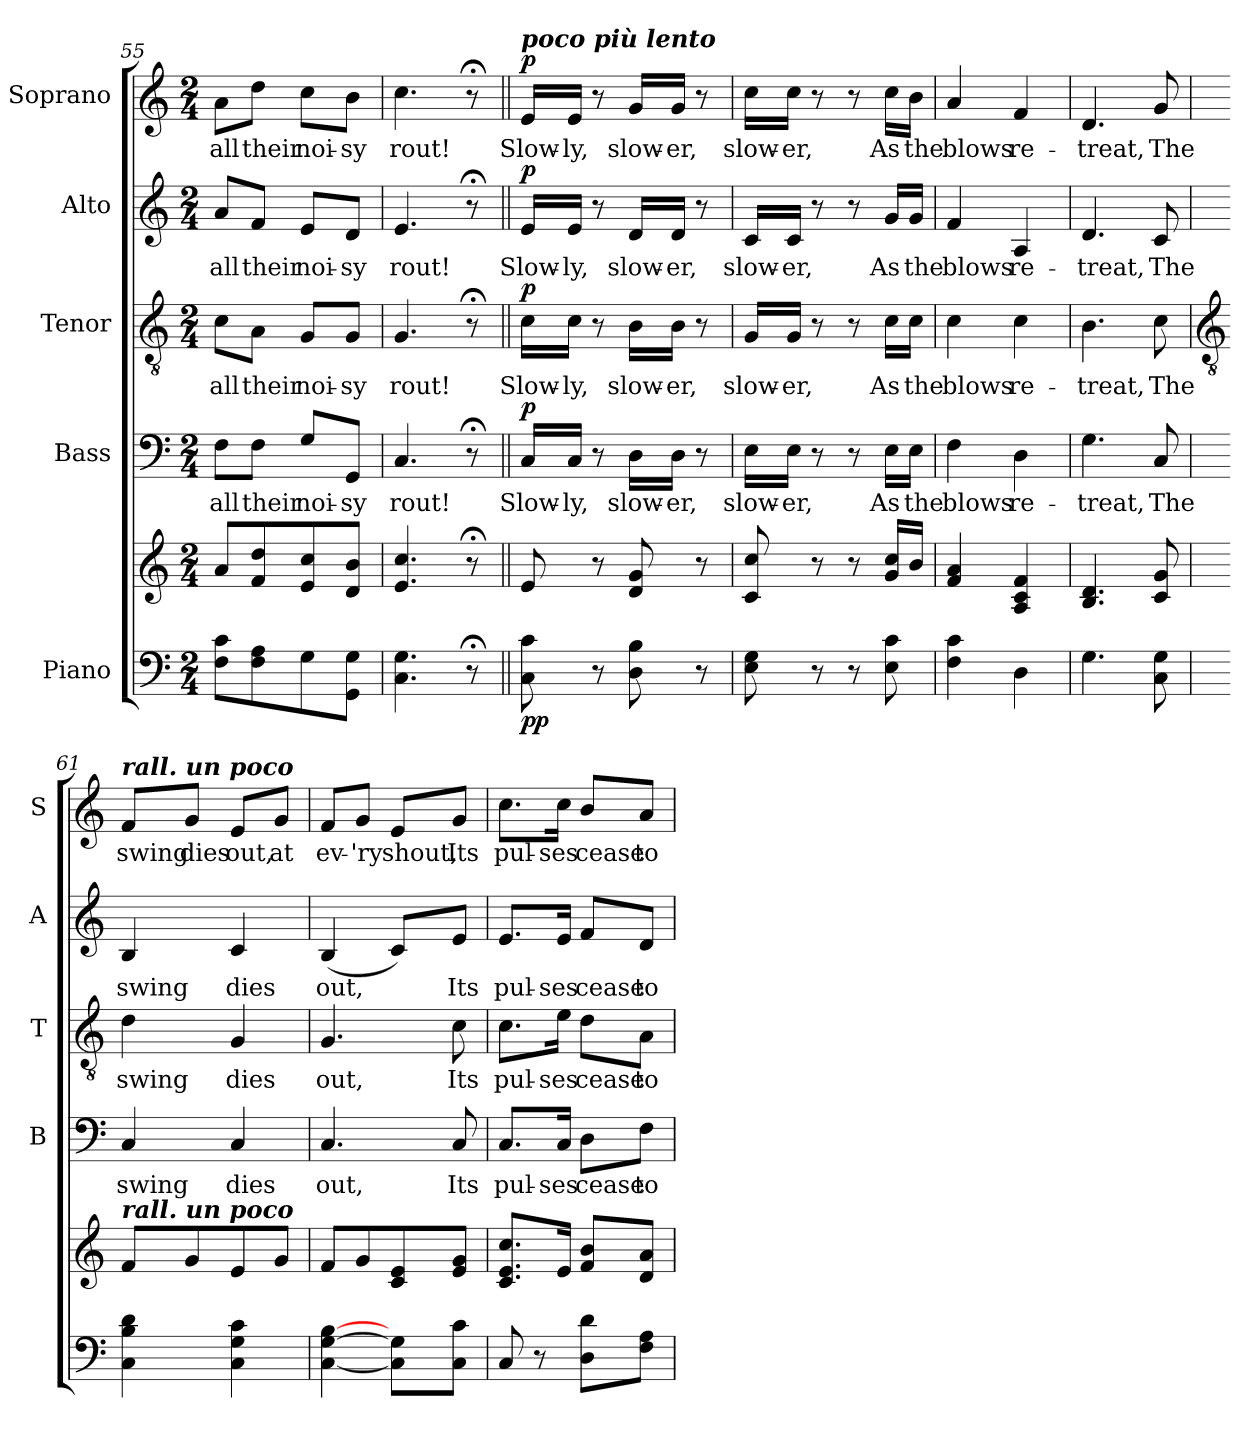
**kern	**kern	**dynam	**kern	**text	**dynam	**kern	**text	**dynam	**kern	**text	**dynam	**kern	**text	**dynam
*part5	*part5	*part5	*part4	*part4	*part4	*part3	*part3	*part3	*part2	*part2	*part2	*part1	*part1	*part1
*staff6	*staff5	*staff5/6	*staff4	*staff4	*staff4	*staff3	*staff3	*staff3	*staff2	*staff2	*staff2	*staff1	*staff1	*staff1
*I"Piano	*	*	*I"Bass	*	*	*I"Tenor	*	*	*I"Alto	*	*	*I"Soprano	*	*
*	*	*	*I'B	*	*	*I'T	*	*	*I'A	*	*	*I'S	*	*
*clefF4	*clefG2	*	*clefF4	*	*	*clefGv2	*	*	*clefG2	*	*	*clefG2	*	*
*k[]	*k[]	*	*k[]	*	*	*k[]	*	*	*k[]	*	*	*k[]	*	*
*C:	*C:	*	*C:	*	*	*C:	*	*	*C:	*	*	*C:	*	*
*M2/4	*M2/4	*	*M2/4	*	*	*M2/4	*	*	*M2/4	*	*	*M2/4	*	*
=55	=55	=55	=55	=55	=55	=55	=55	=55	=55	=55	=55	=55	=55	=55
!	!	!	!	!LO:LY:b	!	!	!LO:LY:b	!	!	!LO:LY:b	!	!	!LO:LY:b	!
8F 8cL	8aL	.	8F\L	all	.	8c\L	all	.	8a/L	all	.	8a\L	all	.
!	!	!	!	!LO:LY:b	!	!	!LO:LY:b	!	!	!LO:LY:b	!	!	!LO:LY:b	!
8F 8A	8f 8dd	.	8F\J	their	.	8A\J	their	.	8f/J	their	.	8dd\J	their	.
!	!	!	!	!LO:LY:b	!	!	!LO:LY:b	!	!	!LO:LY:b	!	!	!LO:LY:b	!
8G	8e 8cc	.	8G/L	noi-	.	8G/L	noi-	.	8e/L	noi-	.	8cc\L	noi-	.
!	!	!	!	!LO:LY:b	!	!	!LO:LY:b	!	!	!LO:LY:b	!	!	!LO:LY:b	!
8GG 8GJ	8d 8bJ	.	8GG/J	-sy	.	8G/J	-sy	.	8d/J	-sy	.	8b\J	-sy	.
=56	=56	=56	=56	=56	=56	=56	=56	=56	=56	=56	=56	=56	=56	=56
!	!	!	!	!LO:LY:b	!	!	!LO:LY:b	!	!	!LO:LY:b	!	!	!LO:LY:b	!
4.C 4.G	4.e 4.cc	.	4.C	rout!	.	4.G	rout!	.	4.e	rout!	.	4.cc	rout!	.
8r;<	8r;<	.	8r;<	.	.	8r;<	.	.	8r;<	.	.	8r;<	.	.
=57||	=57||	=57||	=57||	=57||	=57||	=57||	=57||	=57||	=57||	=57||	=57||	=57||	=57||	=57||
!	!	!	!	!	!	!	!	!	!	!	!	!LO:TX:a:Bi:t=poco più lento	!	!
!	!	!LO:DY:b=2	!	!LO:LY:b	!	!	!LO:LY:b	!	!	!LO:LY:b	!	!	!LO:LY:b	!
!	!	!LO:DY:n=1:b	!	!	!LO:DY:b	!	!	!LO:DY:b	!	!	!LO:DY:b	!	!	!LO:DY:b
8C 8c	8e	p p	16C/LL	Slow-	p	16c\LL	Slow-	p	16e/LL	Slow-	p	16e/LL	Slow-	p
!	!	!	!	!LO:LY:b	!	!	!LO:LY:b	!	!	!LO:LY:b	!	!	!LO:LY:b	!
.	.	.	16C/JJ	-ly,	.	16c\JJ	-ly,	.	16e/JJ	-ly,	.	16e/JJ	-ly,	.
8r	8r	.	8r	.	.	8r	.	.	8r	.	.	8r	.	.
!	!	!	!	!LO:LY:b	!	!	!LO:LY:b	!	!	!LO:LY:b	!	!	!LO:LY:b	!
8D 8B	8d 8g	.	16D\LL	slow-	.	16B\LL	slow-	.	16d/LL	slow-	.	16g/LL	slow-	.
!	!	!	!	!LO:LY:b	!	!	!LO:LY:b	!	!	!LO:LY:b	!	!	!LO:LY:b	!
.	.	.	16D\JJ	-er,	.	16B\JJ	-er,	.	16d/JJ	-er,	.	16g/JJ	-er,	.
8r	8r	.	8r	.	.	8r	.	.	8r	.	.	8r	.	.
=58	=58	=58	=58	=58	=58	=58	=58	=58	=58	=58	=58	=58	=58	=58
!	!	!	!	!LO:LY:b	!	!	!LO:LY:b	!	!	!LO:LY:b	!	!	!LO:LY:b	!
8E 8G	8c 8cc	.	16E\LL	slow-	.	16G/LL	slow-	.	16c/LL	slow-	.	16cc\LL	slow-	.
!	!	!	!	!LO:LY:b	!	!	!LO:LY:b	!	!	!LO:LY:b	!	!	!LO:LY:b	!
.	.	.	16E\JJ	-er,	.	16G/JJ	-er,	.	16c/JJ	-er,	.	16cc\JJ	-er,	.
8r	8r	.	8r	.	.	8r	.	.	8r	.	.	8r	.	.
8r	8r	.	8r	.	.	8r	.	.	8r	.	.	8r	.	.
!	!	!	!	!LO:LY:b	!	!	!LO:LY:b	!	!	!LO:LY:b	!	!	!LO:LY:b	!
8E 8c	16g 16ccLL	.	16E\LL	As	.	16c\LL	As	.	16g/LL	As	.	16cc\LL	As	.
!	!	!	!	!LO:LY:b	!	!	!LO:LY:b	!	!	!LO:LY:b	!	!	!LO:LY:b	!
.	16b/JJ	.	16E\JJ	the	.	16c\JJ	the	.	16g/JJ	the	.	16b\JJ	the	.
=59	=59	=59	=59	=59	=59	=59	=59	=59	=59	=59	=59	=59	=59	=59
!	!	!	!	!LO:LY:b	!	!	!LO:LY:b	!	!	!LO:LY:b	!	!	!LO:LY:b	!
4F 4c	4f 4a	.	4F	blows	.	4c	blows	.	4f	blows	.	4a	blows	.
!	!	!	!	!LO:LY:b	!	!	!LO:LY:b	!	!	!LO:LY:b	!	!	!LO:LY:b	!
4D	4A 4c 4f	.	4D	re-	.	4c	re-	.	4A	re-	.	4f	re-	.
=60	=60	=60	=60	=60	=60	=60	=60	=60	=60	=60	=60	=60	=60	=60
!	!	!	!	!LO:LY:b	!	!	!LO:LY:b	!	!	!LO:LY:b	!	!	!LO:LY:b	!
4.G	4.B 4.d	.	4.G	-treat,	.	4.B	-treat,	.	4.d	-treat,	.	4.d	-treat,	.
!	!	!	!	!LO:LY:b	!	!	!LO:LY:b	!	!	!LO:LY:b	!	!	!LO:LY:b	!
8C 8G	8c 8g	.	8C	The	.	8c	The	.	8c	The	.	8g	The	.
!!LO:LB:g=z
=61	=61	=61	=61	=61	=61	=61	=61	=61	=61	=61	=61	=61	=61	=61
*	*	*	*	*	*	*clefGv2	*	*	*	*	*	*	*	*
!	!	!	!	!	!	!	!	!	!	!	!	!LO:TX:a:Bi:t=rall. un poco	!	!
!	!LO:TX:a:Bi:t=rall. un poco	!	!	!	!	!	!	!	!	!	!	!	!	!
!	!	!	!	!LO:LY:b	!	!	!LO:LY:b	!	!	!LO:LY:b	!	!	!LO:LY:b	!
4C 4B 4d	8fL	.	4C	swing	.	4d	swing	.	4B	swing	.	8f/L	swing	.
!	!	!	!	!	!	!	!	!	!	!	!	!	!LO:LY:b	!
.	8g	.	.	.	.	.	.	.	.	.	.	8g/J	dies	.
!	!	!	!	!LO:LY:b	!	!	!LO:LY:b	!	!	!LO:LY:b	!	!	!LO:LY:b	!
4C 4G 4c	8e	.	4C	dies	.	4G	dies	.	4c	dies	.	8e/L	out,	.
!	!	!	!	!	!	!	!	!	!	!	!	!	!LO:LY:b	!
.	8gJ	.	.	.	.	.	.	.	.	.	.	8g/J	at	.
=62	=62	=62	=62	=62	=62	=62	=62	=62	=62	=62	=62	=62	=62	=62
!	!	!	!	!LO:LY:b	!	!	!LO:LY:b	!	!	!LO:LY:b	!	!	!LO:LY:b	!
[4C [4G [4B	8fL	.	4.C	out,	.	4.G	out,	.	(<4B	out,	.	8f/L	ev-	.
!	!	!	!	!	!	!	!	!	!	!	!	!	!LO:LY:b	!
.	8g	.	.	.	.	.	.	.	.	.	.	8g/J	-'ry	.
!	!	!	!	!	!	!	!	!	!	!	!	!	!LO:LY:b	!
8C] 8G]L	8c 8e	.	.	.	.	.	.	.	8c/L)	.	.	8e/L	shout,	.
!	!	!	!	!LO:LY:b	!	!	!LO:LY:b	!	!	!LO:LY:b	!	!	!LO:LY:b	!
8C 8cJ	8e 8gJ	.	8C	Its	.	8c	Its	.	8e/J	Its	.	8g/J	Its	.
=63	=63	=63	=63	=63	=63	=63	=63	=63	=63	=63	=63	=63	=63	=63
!	!	!	!	!LO:LY:b	!	!	!LO:LY:b	!	!	!LO:LY:b	!	!	!LO:LY:b	!
8C	8.c 8.e 8.ccL	.	8.C/L	pul-	.	8.c\L	pul-	.	8.e/L	pul-	.	8.cc\L	pul-	.
8r	.	.	.	.	.	.	.	.	.	.	.	.	.	.
!	!	!	!	!LO:LY:b	!	!	!LO:LY:b	!	!	!LO:LY:b	!	!	!LO:LY:b	!
.	16eJ	.	16C/Jk	-ses	.	16e\Jk	-ses	.	16e/Jk	-ses	.	16cc\Jk	-ses	.
!	!	!	!	!LO:LY:b	!	!	!LO:LY:b	!	!	!LO:LY:b	!	!	!LO:LY:b	!
8D 8dL	8f 8bL	.	8D\L	cease	.	8d\L	cease	.	8f/L	cease	.	8b/L	cease	.
!	!	!	!	!LO:LY:b	!	!	!LO:LY:b	!	!	!LO:LY:b	!	!	!LO:LY:b	!
8F 8AJ	8d 8aJ	.	8F\J	to	.	8A\J	to	.	8d/J	to	.	8a/J	to	.
=	=	=	=	=	=	=	=	=	=	=	=	=	=	=
*-	*-	*-	*-	*-	*-	*-	*-	*-	*-	*-	*-	*-	*-	*-
